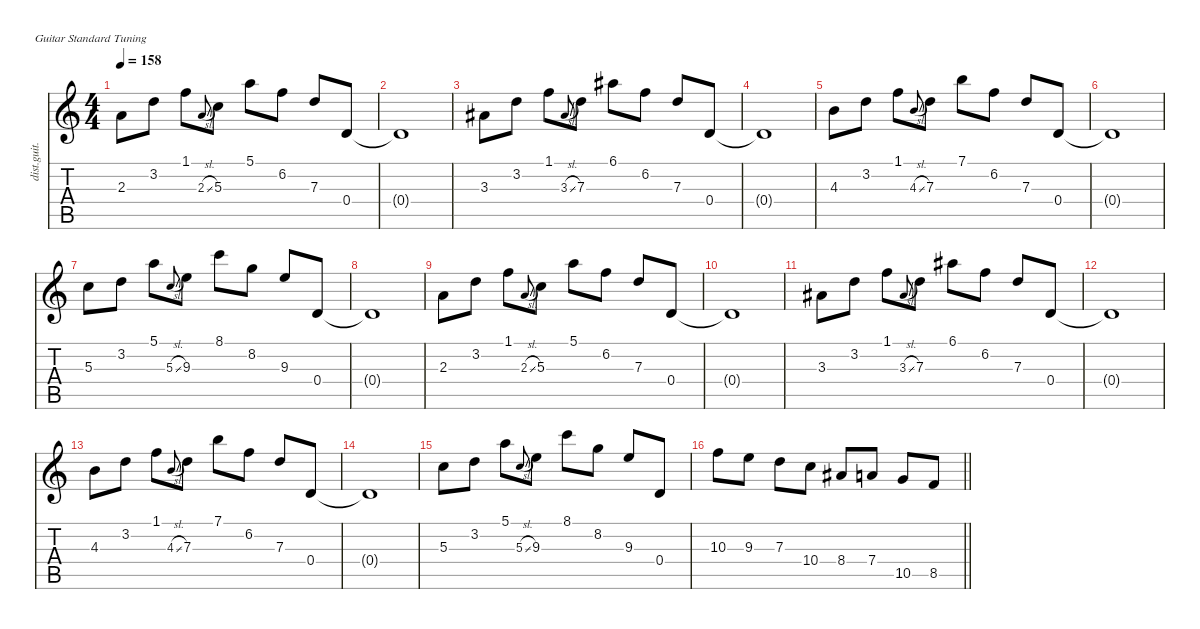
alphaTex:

\defaultSystemsLayout 4
\hideDynamics
\bracketExtendMode nobrackets
\otherSystemsTrackNameOrientation horizontal
\track ("Mustaine" "dist.guit.") {defaultSystemsLayout 8 instrument distortionguitar}
\staff {score tabs}
\tuning (E4 B3 G3 D3 A2 E2)
\ts (4 4)
\tempo 158
\clef g2
\ks c
2.3.8{dy f beam Down} 3.2.8{beam Down} 1.1.8{beam Down} 2.3{sl}.8{gr onbeat dy mf beam Up} 5.3.8{dy f beam Down} 5.1.8{beam Down} 6.2.8{beam Down} 7.3.8{beam Up} 0.4.8{beam Up} |
0.4{t}.1{beam Up} |
3.3{acc #}.8{beam Down} 3.2.8{beam Down} 1.1.8{beam Down} 3.3{sl acc #}.8{gr onbeat dy mf beam Up} 7.3.8{dy f beam Down} 6.1{acc #}.8{beam Down} 6.2.8{beam Down} 7.3.8{beam Up} 0.4.8{beam Up} |
0.4{t}.1{beam Up} |
4.3.8{beam Down} 3.2.8{beam Down} 1.1.8{beam Down} 4.3{sl}.8{gr onbeat dy mf beam Up} 7.3.8{dy f beam Down} 7.1.8{beam Down} 6.2.8{beam Down} 7.3.8{beam Up} 0.4.8{beam Up} |
0.4{t}.1{beam Up} |
5.3.8{beam Down} 3.2.8{beam Down} 5.1.8{beam Down} 5.3{sl}.8{gr onbeat dy mf beam Up} 9.3.8{dy f beam Down} 8.1.8{beam Down} 8.2.8{beam Down} 9.3.8{beam Up} 0.4.8{beam Up} |
0.4{t}.1{beam Up} |
2.3.8{beam Down} 3.2.8{beam Down} 1.1.8{beam Down} 2.3{sl}.8{gr onbeat dy mf beam Up} 5.3.8{dy f beam Down} 5.1.8{beam Down} 6.2.8{beam Down} 7.3.8{beam Up} 0.4.8{beam Up} |
0.4{t}.1{beam Up} |
3.3{acc #}.8{beam Down} 3.2.8{beam Down} 1.1.8{beam Down} 3.3{sl acc #}.8{gr onbeat dy mf beam Up} 7.3.8{dy f beam Down} 6.1{acc #}.8{beam Down} 6.2.8{beam Down} 7.3.8{beam Up} 0.4.8{beam Up} |
0.4{t}.1{beam Up} |
4.3.8{beam Down} 3.2.8{beam Down} 1.1.8{beam Down} 4.3{sl}.8{gr onbeat dy mf beam Up} 7.3.8{dy f beam Down} 7.1.8{beam Down} 6.2.8{beam Down} 7.3.8{beam Up} 0.4.8{beam Up} |
0.4{t}.1{beam Up} |
5.3.8{beam Down} 3.2.8{beam Down} 5.1.8{beam Down} 5.3{sl}.8{gr onbeat dy mf beam Up} 9.3.8{dy f beam Down} 8.1.8{beam Down} 8.2.8{beam Down} 9.3.8{beam Up} 0.4.8{beam Up} |
\barLineRight lightlight
10.3.8{beam Down} 9.3.8{beam Down} 7.3.8{beam Down} 10.4.8{beam Down} 8.4{acc #}.8{beam Up} 7.4.8{beam Up} 10.5.8{beam Up} 8.5.8{beam Up}
